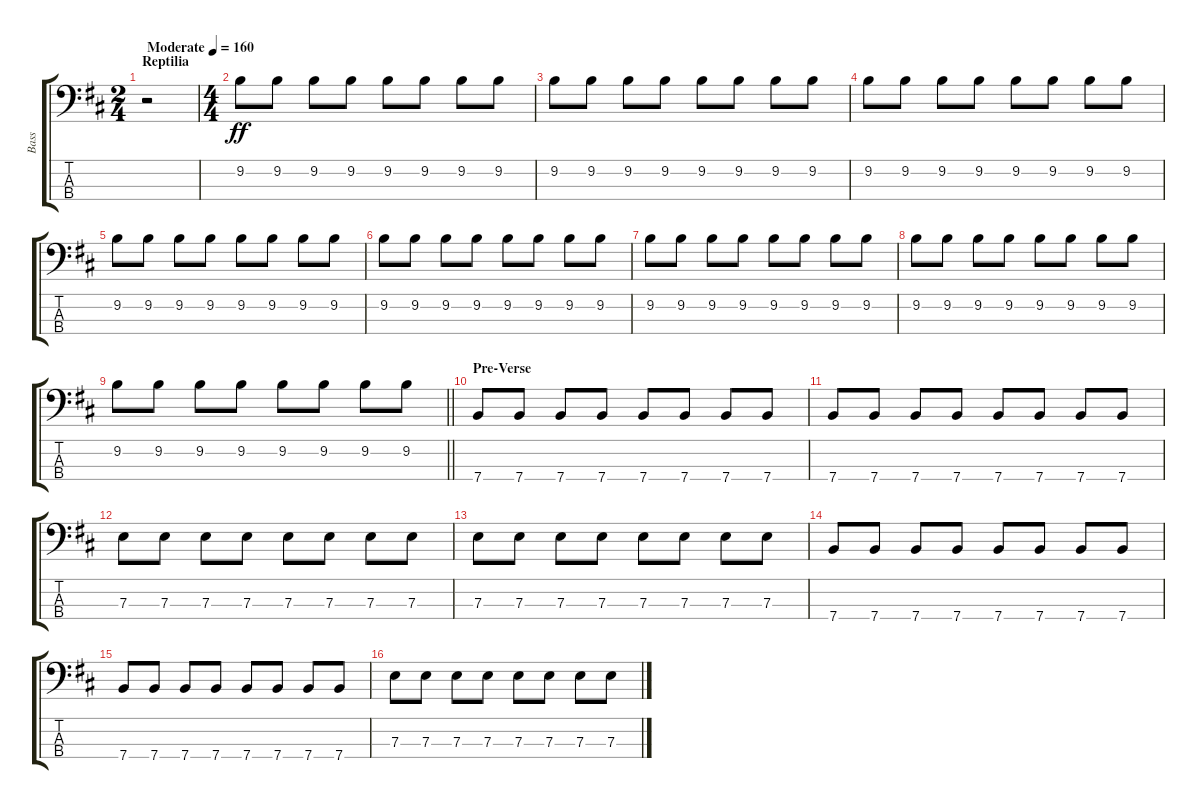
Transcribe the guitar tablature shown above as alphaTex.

\track ("Bass" "Bass") {instrument electricbasspick}
\staff {score tabs}
\tuning (G2 D2 A1 E1) {hide}
\ts (2 4)
\section ("" "Reptilia")
\tempo (160 "Moderate")
\clef f4
\ks bminor
r.2{dy ff instrument electricbasspick} |
\ts (4 4)
9.2.8 9.2.8 9.2.8 9.2.8 9.2.8 9.2.8 9.2.8 9.2.8 |
9.2.8 9.2.8 9.2.8 9.2.8 9.2.8 9.2.8 9.2.8 9.2.8 |
9.2.8 9.2.8 9.2.8 9.2.8 9.2.8 9.2.8 9.2.8 9.2.8 |
9.2.8 9.2.8 9.2.8 9.2.8 9.2.8 9.2.8 9.2.8 9.2.8 |
9.2.8 9.2.8 9.2.8 9.2.8 9.2.8 9.2.8 9.2.8 9.2.8 |
9.2.8 9.2.8 9.2.8 9.2.8 9.2.8 9.2.8 9.2.8 9.2.8 |
9.2.8 9.2.8 9.2.8 9.2.8 9.2.8 9.2.8 9.2.8 9.2.8 |
\barLineRight lightlight
9.2.8 9.2.8 9.2.8 9.2.8 9.2.8 9.2.8 9.2.8 9.2.8 |
\section ("" "Pre-Verse")
7.4.8 7.4.8 7.4.8 7.4.8 7.4.8 7.4.8 7.4.8 7.4.8 |
7.4.8 7.4.8 7.4.8 7.4.8 7.4.8 7.4.8 7.4.8 7.4.8 |
7.3.8 7.3.8 7.3.8 7.3.8 7.3.8 7.3.8 7.3.8 7.3.8 |
7.3.8 7.3.8 7.3.8 7.3.8 7.3.8 7.3.8 7.3.8 7.3.8 |
7.4.8 7.4.8 7.4.8 7.4.8 7.4.8 7.4.8 7.4.8 7.4.8 |
7.4.8 7.4.8 7.4.8 7.4.8 7.4.8 7.4.8 7.4.8 7.4.8 |
7.3.8 7.3.8 7.3.8 7.3.8 7.3.8 7.3.8 7.3.8 7.3.8
